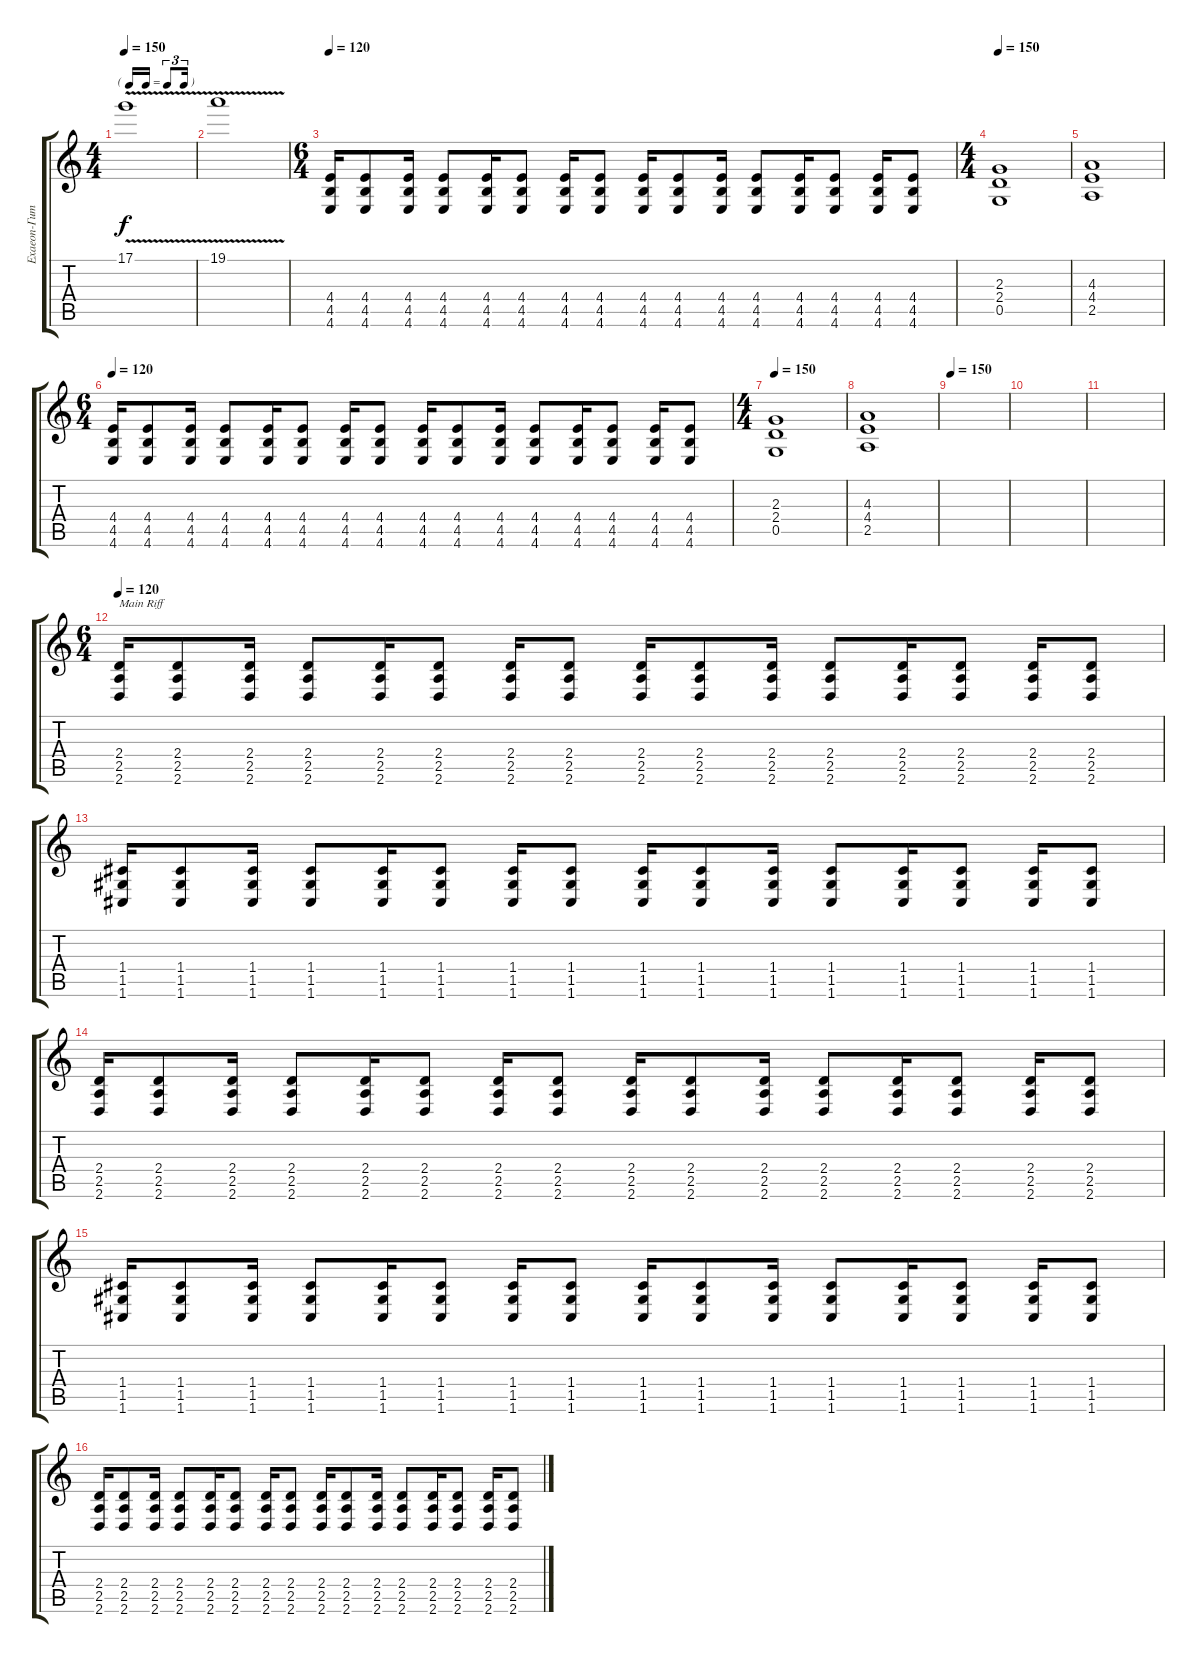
\track ("Exaeon-Гитара" "Exaeon-Гит") {instrument distortionguitar}
\staff {score tabs}
\tuning (D4 A3 F3 C3 G2 C2) {hide}
\ts (4 4)
\tf triplet16th
\tempo 150
\clef g2
\ks c
17.1{v}.1{dy f} |
19.1{v}.1 |
\ts (6 4)
\tempo 120
(4.4 4.5 4.6).16 (4.4 4.5 4.6).8 (4.4 4.5 4.6).16 (4.4 4.5 4.6).8 (4.4 4.5 4.6).16 (4.4 4.5 4.6).8 (4.4 4.5 4.6).16 (4.4 4.5 4.6).8 (4.4 4.5 4.6).16 (4.4 4.5 4.6).8 (4.4 4.5 4.6).16 (4.4 4.5 4.6).8 (4.4 4.5 4.6).16 (4.4 4.5 4.6).8 (4.4 4.5 4.6).16 (4.4 4.5 4.6).8 |
\ts (4 4)
\tempo 150
(2.3 2.4 0.5).1 |
(4.3 4.4 2.5).1 |
\ts (6 4)
\tempo 120
(4.4 4.5 4.6).16 (4.4 4.5 4.6).8 (4.4 4.5 4.6).16 (4.4 4.5 4.6).8 (4.4 4.5 4.6).16 (4.4 4.5 4.6).8 (4.4 4.5 4.6).16 (4.4 4.5 4.6).8 (4.4 4.5 4.6).16 (4.4 4.5 4.6).8 (4.4 4.5 4.6).16 (4.4 4.5 4.6).8 (4.4 4.5 4.6).16 (4.4 4.5 4.6).8 (4.4 4.5 4.6).16 (4.4 4.5 4.6).8 |
\ts (4 4)
\tempo 150
(2.3 2.4 0.5).1 |
(4.3 4.4 2.5).1 |
\tempo 150
|
|
|
\ts (6 4)
\tempo 120
(2.4 2.5 2.6).16{txt "Main Riff"} (2.4 2.5 2.6).8 (2.4 2.5 2.6).16 (2.4 2.5 2.6).8 (2.4 2.5 2.6).16 (2.4 2.5 2.6).8 (2.4 2.5 2.6).16 (2.4 2.5 2.6).8 (2.4 2.5 2.6).16 (2.4 2.5 2.6).8 (2.4 2.5 2.6).16 (2.4 2.5 2.6).8 (2.4 2.5 2.6).16 (2.4 2.5 2.6).8 (2.4 2.5 2.6).16 (2.4 2.5 2.6).8 |
(1.4 1.5 1.6).16 (1.4 1.5 1.6).8 (1.4 1.5 1.6).16 (1.4 1.5 1.6).8 (1.4 1.5 1.6).16 (1.4 1.5 1.6).8 (1.4 1.5 1.6).16 (1.4 1.5 1.6).8 (1.4 1.5 1.6).16 (1.4 1.5 1.6).8 (1.4 1.5 1.6).16 (1.4 1.5 1.6).8 (1.4 1.5 1.6).16 (1.4 1.5 1.6).8 (1.4 1.5 1.6).16 (1.4 1.5 1.6).8 |
(2.4 2.5 2.6).16 (2.4 2.5 2.6).8 (2.4 2.5 2.6).16 (2.4 2.5 2.6).8 (2.4 2.5 2.6).16 (2.4 2.5 2.6).8 (2.4 2.5 2.6).16 (2.4 2.5 2.6).8 (2.4 2.5 2.6).16 (2.4 2.5 2.6).8 (2.4 2.5 2.6).16 (2.4 2.5 2.6).8 (2.4 2.5 2.6).16 (2.4 2.5 2.6).8 (2.4 2.5 2.6).16 (2.4 2.5 2.6).8 |
(1.4 1.5 1.6).16 (1.4 1.5 1.6).8 (1.4 1.5 1.6).16 (1.4 1.5 1.6).8 (1.4 1.5 1.6).16 (1.4 1.5 1.6).8 (1.4 1.5 1.6).16 (1.4 1.5 1.6).8 (1.4 1.5 1.6).16 (1.4 1.5 1.6).8 (1.4 1.5 1.6).16 (1.4 1.5 1.6).8 (1.4 1.5 1.6).16 (1.4 1.5 1.6).8 (1.4 1.5 1.6).16 (1.4 1.5 1.6).8 |
(2.4 2.5 2.6).16 (2.4 2.5 2.6).8 (2.4 2.5 2.6).16 (2.4 2.5 2.6).8 (2.4 2.5 2.6).16 (2.4 2.5 2.6).8 (2.4 2.5 2.6).16 (2.4 2.5 2.6).8 (2.4 2.5 2.6).16 (2.4 2.5 2.6).8 (2.4 2.5 2.6).16 (2.4 2.5 2.6).8 (2.4 2.5 2.6).16 (2.4 2.5 2.6).8 (2.4 2.5 2.6).16 (2.4 2.5 2.6).8
